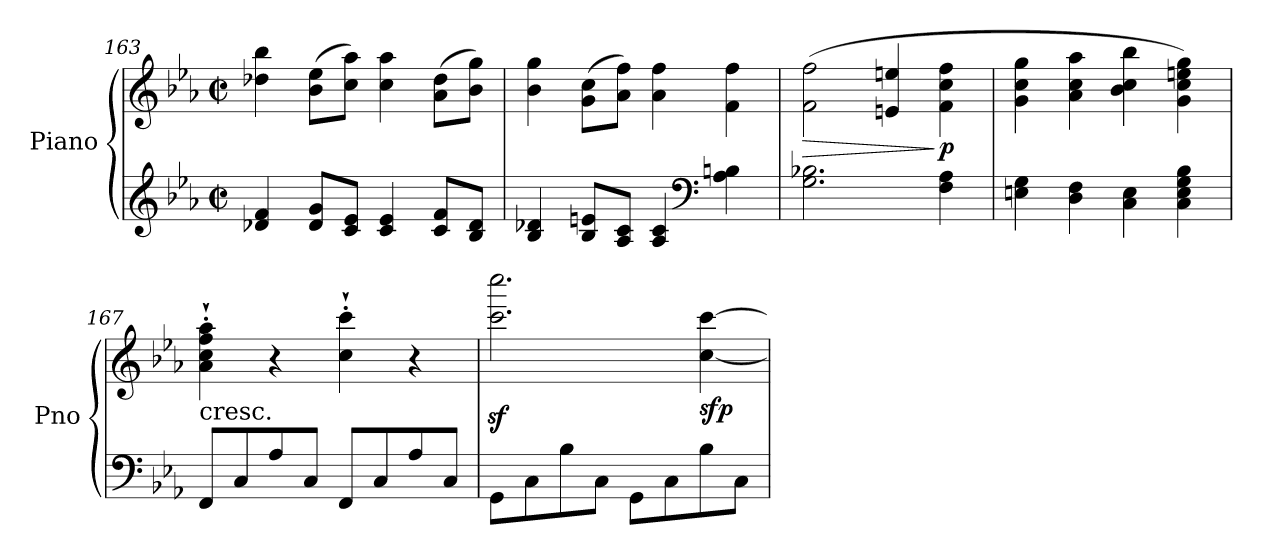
**kern	**kern	**dynam
*part1	*part1	*part1
*staff2	*staff1	*staff1/2
*I"Piano	*	*
*I'Pno	*	*
*clefG2	*clefG2	*
*k[b-e-a-]	*k[b-e-a-]	*
*E-:	*E-:	*
*M2/2	*M2/2	*
*met(c|)	*met(c|)	*
=163	=163	=163
4d-X/ 4f/	4dd-X\ 4bb-\	.
8d-/ 8g/L	(>8b-\ 8ee-\L	.
8c/ 8e-/J	8cc\ 8aa-\J)	.
4c/ 4e-/	4cc\ 4aa-\	.
8c/ 8f/L	(>8a-\ 8dd-\L	.
8B-/ 8d-/J	8b-\ 8gg\J)	.
=164	=164	=164
4B-/ 4d-X/	4b-\ 4gg\	.
8B-/ 8en/L	(>8g\ 8cc\L	.
8A-/ 8c/J	8a-\ 8ff\J)	.
4A-/ 4c/	4a-\ 4ff\	.
*clefF4	*	*
4A-\ 4Bn\	4f\ 4ff\	.
=165	=165	=165
!	!	!LO:HP:b
2.G\ 2.B-X\	(>2f\ 2ff\	>
.	4en/ 4een/	.
!	!	!LO:DY:n=1:b
4F\ 4A-\	4f\ 4cc\ 4ff\	] p
=166	=166	=166
4En\ 4G\	4g\ 4cc\ 4gg\	.
4D\ 4F\	4a-\ 4cc\ 4aa-\	.
4C\ 4E\	4b-\ 4cc\ 4bb-\	.
4C\ 4E\ 4G\ 4B-\	4g\ 4cc\ 4een\ 4gg\)	.
=167	=167	=167
!	!LO:TX:b:t=cresc.	!
8FF/L	4a-\'` 4cc\'` 4ff\'` 4aa-\'`	.
8C/	.	.
8A-/	4r	.
8C/J	.	.
8FF/L	4cc\'` 4ccc\'`	.
8C/	.	.
8A-/	4r	.
8C/J	.	.
=168	=168	=168
8GG\L	2.ccc\z< 2.cccc\z<	.
8C\	.	.
8B-\	.	.
8C\J	.	.
8GG\L	.	.
8C\	.	.
!	!	!LO:DY:b
8B-\	[4cc\ [4ccc\	sfp
8C\J	.	.
=	=	=
*-	*-	*-
